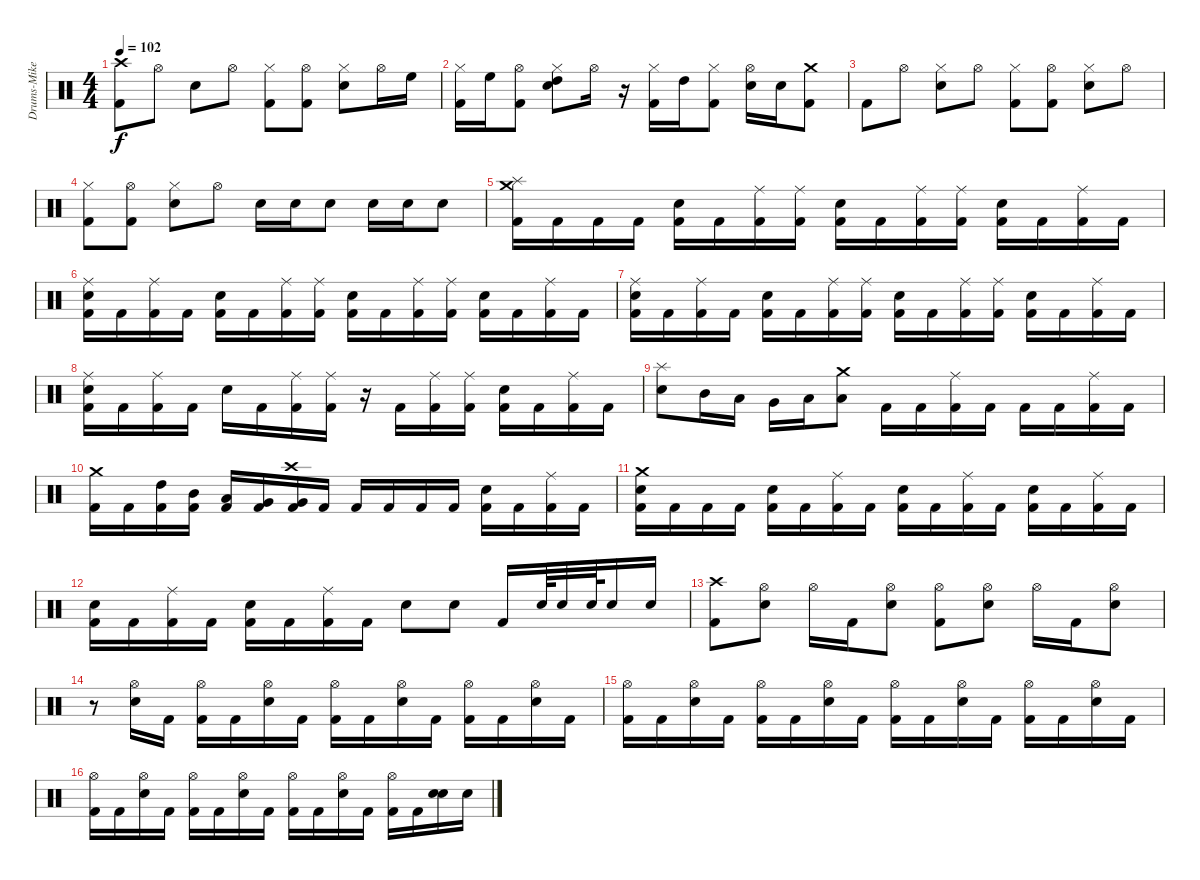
\track ("Drums-Mike Portnoy" "Drums-Mike") {instrument percussion}
\staff {score}
\articulation defaults
\ts (4 4)
\tempo 102
\clef neutral
\ks c
("Kick (hit) 2" "Crash high (hit)").8{dy f} "Hi-Hat (open)".8 "Electric Snare (hit)".8 "Hi-Hat (open)".8 ("Kick (hit) 2" "Hi-Hat (closed)").8 ("Kick (hit) 2" "Hi-Hat (open)").8 ("Hi-Hat (closed)" "Electric Snare (hit)").8 "Hi-Hat (open)".16 "High Floor Tom (hit)".16 |
("Hi-Hat (closed)" "Kick (hit) 2").16 "High Floor Tom (hit)".16 ("Kick (hit) 2" "Hi-Hat (open)").8 ("Hi-Hat (closed)" "High Tom (hit)" "Electric Snare (hit)").8 "Hi-Hat (open)".16 r.16 ("Hi-Hat (closed)" "Kick (hit) 2").16 "High Tom (hit)".16 ("Kick (hit) 2" "Hi-Hat (closed)").8 ("Hi-Hat (open)" "Electric Snare (hit)").16 "Electric Snare (hit)".16 ("Kick (hit) 2" "Crash medium (hit)").8 |
"Kick (hit) 2".8 "Hi-Hat (open)".8 ("Hi-Hat (closed)" "Electric Snare (hit)").8 "Hi-Hat (open)".8 ("Kick (hit) 2" "Hi-Hat (closed)").8 ("Kick (hit) 2" "Hi-Hat (open)").8 ("Hi-Hat (closed)" "Electric Snare (hit)").8 "Hi-Hat (open)".8 |
("Kick (hit) 2" "Hi-Hat (closed)").8 ("Kick (hit) 2" "Hi-Hat (open)").8 ("Hi-Hat (closed)" "Electric Snare (hit)").8 "Hi-Hat (open)".8 "Electric Snare (hit)".16 "Electric Snare (hit)".16 "Electric Snare (hit)".8 "Electric Snare (hit)".16 "Electric Snare (hit)".16 "Electric Snare (hit)".8 |
("Splash (hit)" "Kick (hit) 2" "Crash medium (hit)").16 "Kick (hit) 2".16 "Kick (hit) 2".16 "Kick (hit) 2".16 ("Kick (hit) 2" "Electric Snare (hit)").16 "Kick (hit) 2".16 ("Kick (hit) 2" "Ride (middle)").16 ("Kick (hit) 2" "Ride (middle)").16 ("Kick (hit) 2" "Electric Snare (hit)").16 "Kick (hit) 2".16 ("Kick (hit) 2" "Ride (middle)").16 ("Kick (hit) 2" "Ride (middle)").16 ("Kick (hit) 2" "Electric Snare (hit)").16 "Kick (hit) 2".16 ("Kick (hit) 2" "Ride (middle)").16 "Kick (hit) 2".16 |
("Kick (hit) 2" "Electric Snare (hit)" "Ride (middle)").16 "Kick (hit) 2".16 ("Kick (hit) 2" "Ride (middle)").16 "Kick (hit) 2".16 ("Kick (hit) 2" "Electric Snare (hit)").16 "Kick (hit) 2".16 ("Kick (hit) 2" "Ride (middle)").16 ("Kick (hit) 2" "Ride (middle)").16 ("Kick (hit) 2" "Electric Snare (hit)").16 "Kick (hit) 2".16 ("Kick (hit) 2" "Ride (middle)").16 ("Kick (hit) 2" "Ride (middle)").16 ("Kick (hit) 2" "Electric Snare (hit)").16 "Kick (hit) 2".16 ("Kick (hit) 2" "Ride (middle)").16 "Kick (hit) 2".16 |
("Kick (hit) 2" "Electric Snare (hit)" "Ride (middle)").16 "Kick (hit) 2".16 ("Kick (hit) 2" "Ride (middle)").16 "Kick (hit) 2".16 ("Kick (hit) 2" "Electric Snare (hit)").16 "Kick (hit) 2".16 ("Kick (hit) 2" "Ride (middle)").16 ("Kick (hit) 2" "Ride (middle)").16 ("Kick (hit) 2" "Electric Snare (hit)").16 "Kick (hit) 2".16 ("Kick (hit) 2" "Ride (middle)").16 ("Kick (hit) 2" "Ride (middle)").16 ("Kick (hit) 2" "Electric Snare (hit)").16 "Kick (hit) 2".16 ("Kick (hit) 2" "Ride (middle)").16 "Kick (hit) 2".16 |
("Kick (hit) 2" "Electric Snare (hit)" "Ride (middle)").16 "Kick (hit) 2".16 ("Kick (hit) 2" "Ride (middle)").16 "Kick (hit) 2".16 "Electric Snare (hit)".16 "Kick (hit) 2".16 ("Kick (hit) 2" "Ride (middle)").16 ("Kick (hit) 2" "Ride (middle)").16 r.16 "Kick (hit) 2".16 ("Kick (hit) 2" "Ride (middle)").16 ("Kick (hit) 2" "Ride (middle)").16 ("Kick (hit) 2" "Electric Snare (hit)").16 "Kick (hit) 2".16 ("Kick (hit) 2" "Ride (middle)").16 "Kick (hit) 2".16 |
("Splash (hit)" "Electric Snare (hit)").8 "Mid Tom (hit)".16 "Low Tom (hit)".16 "Very Low Tom (hit)".16 "Low Floor Tom (hit)".16 ("Low Floor Tom (hit)" "Crash medium (hit)").8 "Kick (hit) 2".16 "Kick (hit) 2".16 ("Kick (hit) 2" "Ride (middle)").16 "Kick (hit) 2".16 "Kick (hit) 2".16 "Kick (hit) 2".16 ("Kick (hit) 2" "Ride (middle)").16 "Kick (hit) 2".16 |
("Kick (hit) 2" "Crash medium (hit)").16 "Kick (hit) 2".16 ("High Tom (hit)" "Kick (hit) 2").16 ("Mid Tom (hit)" "Kick (hit) 2").16 ("Low Tom (hit)" "Kick (hit) 2").16 ("Kick (hit) 2" "Very Low Tom (hit)").16 ("Kick (hit) 2" "Very Low Tom (hit)" "Crash high (hit)").16 "Kick (hit) 2".16 "Kick (hit) 2".16 "Kick (hit) 2".16 "Kick (hit) 2".16 "Kick (hit) 2".16 ("Kick (hit) 2" "Electric Snare (hit)").16 "Kick (hit) 2".16 ("Kick (hit) 2" "Ride (middle)").16 "Kick (hit) 2".16 |
("Kick (hit) 2" "Electric Snare (hit)" "Crash medium (hit)").16 "Kick (hit) 2".16 "Kick (hit) 2".16 "Kick (hit) 2".16 ("Kick (hit) 2" "Electric Snare (hit)").16 "Kick (hit) 2".16 ("Kick (hit) 2" "Ride (middle)").16 "Kick (hit) 2".16 ("Kick (hit) 2" "Electric Snare (hit)").16 "Kick (hit) 2".16 ("Kick (hit) 2" "Ride (middle)").16 "Kick (hit) 2".16 ("Kick (hit) 2" "Electric Snare (hit)").16 "Kick (hit) 2".16 ("Kick (hit) 2" "Ride (middle)").16 "Kick (hit) 2".16 |
("Kick (hit) 2" "Electric Snare (hit)").16 "Kick (hit) 2".16 ("Kick (hit) 2" "Ride (middle)").16 "Kick (hit) 2".16 ("Kick (hit) 2" "Electric Snare (hit)").16 "Kick (hit) 2".16 ("Kick (hit) 2" "Ride (middle)").16 "Kick (hit) 2".16 "Electric Snare (hit)".8 "Electric Snare (hit)".8 "Kick (hit) 2".16 "Electric Snare (hit)".64 "Electric Snare (hit)".32 "Electric Snare (hit)".64 "Electric Snare (hit)".16 "Electric Snare (hit)".16 |
("Kick (hit) 2" "Crash high (hit)").8 ("Hi-Hat (open)" "Electric Snare (hit)").8 "Hi-Hat (open)".16 "Kick (hit) 2".16 ("Hi-Hat (open)" "Electric Snare (hit)").8 ("Kick (hit) 2" "Hi-Hat (open)").8 ("Hi-Hat (open)" "Electric Snare (hit)").8 "Hi-Hat (open)".16 "Kick (hit) 2".16 ("Hi-Hat (open)" "Electric Snare (hit)").8 |
r.8 ("Hi-Hat (open)" "Electric Snare (hit)").16 "Kick (hit) 2".16 ("Kick (hit) 2" "Hi-Hat (open)").16 "Kick (hit) 2".16 ("Hi-Hat (open)" "Electric Snare (hit)").16 "Kick (hit) 2".16 ("Kick (hit) 2" "Hi-Hat (open)").16 "Kick (hit) 2".16 ("Hi-Hat (open)" "Electric Snare (hit)").16 "Kick (hit) 2".16 ("Kick (hit) 2" "Hi-Hat (open)").16 "Kick (hit) 2".16 ("Hi-Hat (open)" "Electric Snare (hit)").16 "Kick (hit) 2".16 |
("Kick (hit) 2" "Hi-Hat (open)").16 "Kick (hit) 2".16 ("Hi-Hat (open)" "Electric Snare (hit)").16 "Kick (hit) 2".16 ("Kick (hit) 2" "Hi-Hat (open)").16 "Kick (hit) 2".16 ("Hi-Hat (open)" "Electric Snare (hit)").16 "Kick (hit) 2".16 ("Kick (hit) 2" "Hi-Hat (open)").16 "Kick (hit) 2".16 ("Hi-Hat (open)" "Electric Snare (hit)").16 "Kick (hit) 2".16 ("Kick (hit) 2" "Hi-Hat (open)").16 "Kick (hit) 2".16 ("Hi-Hat (open)" "Electric Snare (hit)").16 "Kick (hit) 2".16 |
("Kick (hit) 2" "Hi-Hat (open)").16 "Kick (hit) 2".16 ("Hi-Hat (open)" "Electric Snare (hit)").16 "Kick (hit) 2".16 ("Kick (hit) 2" "Hi-Hat (open)").16 "Kick (hit) 2".16 ("Hi-Hat (open)" "Electric Snare (hit)").16 "Kick (hit) 2".16 ("Kick (hit) 2" "Hi-Hat (open)").16 "Kick (hit) 2".16 ("Hi-Hat (open)" "Electric Snare (hit)").16 "Kick (hit) 2".16 ("Kick (hit) 2" "Hi-Hat (open)").16 "Kick (hit) 2".16 ("Electric Snare (hit)" "Electric Snare (hit)").16 "Electric Snare (hit)".16
